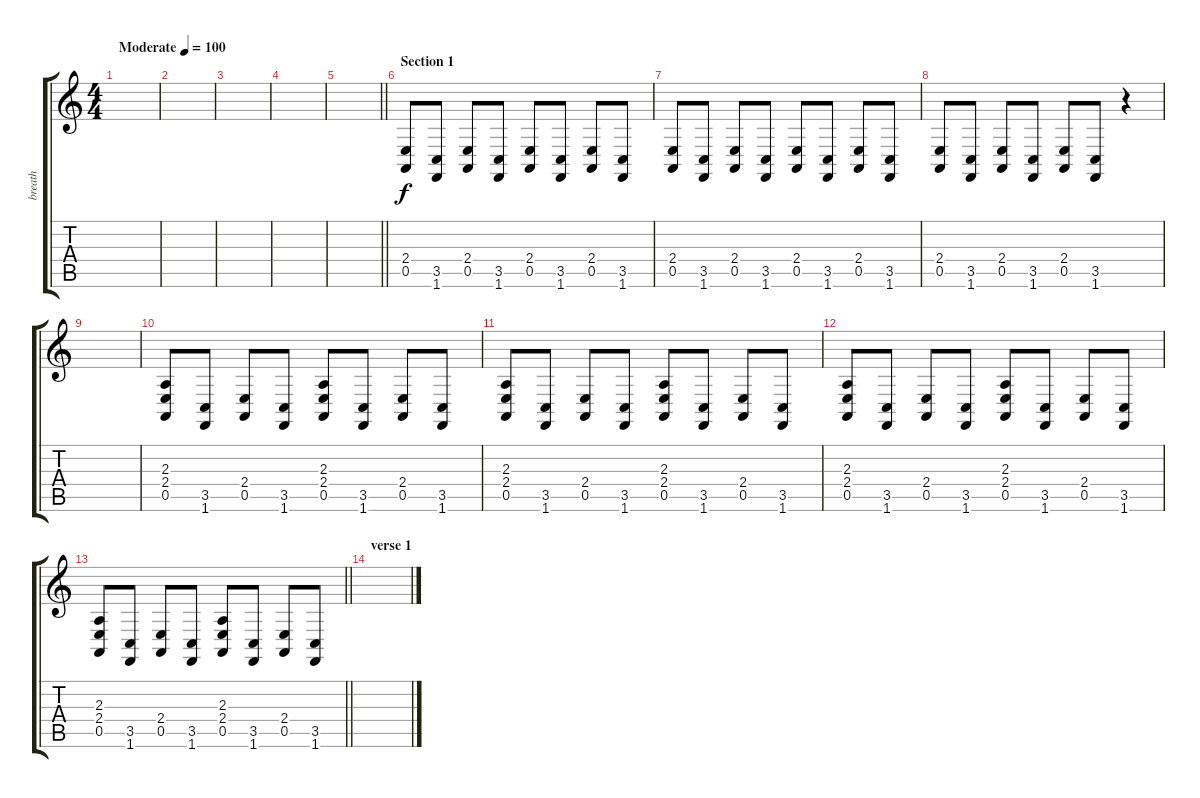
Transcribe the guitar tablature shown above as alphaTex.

\track ("breath" "breath") {instrument breathnoise}
\staff {score tabs}
\tuning (E4 B3 G3 D3 A2 E2) {hide}
\ts (4 4)
\tempo (100 "Moderate")
\clef g2
\ks c
|
|
|
|
\barLineRight lightlight
|
\section ("" "Section 1")
(2.4 0.5).8 (3.5 1.6).8 (2.4 0.5).8 (3.5 1.6).8 (2.4 0.5).8 (3.5 1.6).8 (2.4 0.5).8 (3.5 1.6).8 |
(2.4 0.5).8 (3.5 1.6).8 (2.4 0.5).8 (3.5 1.6).8 (2.4 0.5).8 (3.5 1.6).8 (2.4 0.5).8 (3.5 1.6).8 |
(2.4 0.5).8 (3.5 1.6).8 (2.4 0.5).8 (3.5 1.6).8 (2.4 0.5).8 (3.5 1.6).8 r.4 |
|
(2.3 2.4 0.5).8 (3.5 1.6).8 (2.4 0.5).8 (3.5 1.6).8 (2.3 2.4 0.5).8 (3.5 1.6).8 (2.4 0.5).8 (3.5 1.6).8 |
(2.3 2.4 0.5).8 (3.5 1.6).8 (2.4 0.5).8 (3.5 1.6).8 (2.3 2.4 0.5).8 (3.5 1.6).8 (2.4 0.5).8 (3.5 1.6).8 |
(2.3 2.4 0.5).8 (3.5 1.6).8 (2.4 0.5).8 (3.5 1.6).8 (2.3 2.4 0.5).8 (3.5 1.6).8 (2.4 0.5).8 (3.5 1.6).8 |
\barLineRight lightlight
(2.3 2.4 0.5).8 (3.5 1.6).8 (2.4 0.5).8 (3.5 1.6).8 (2.3 2.4 0.5).8 (3.5 1.6).8 (2.4 0.5).8 (3.5 1.6).8 |
\section ("" "verse 1")
